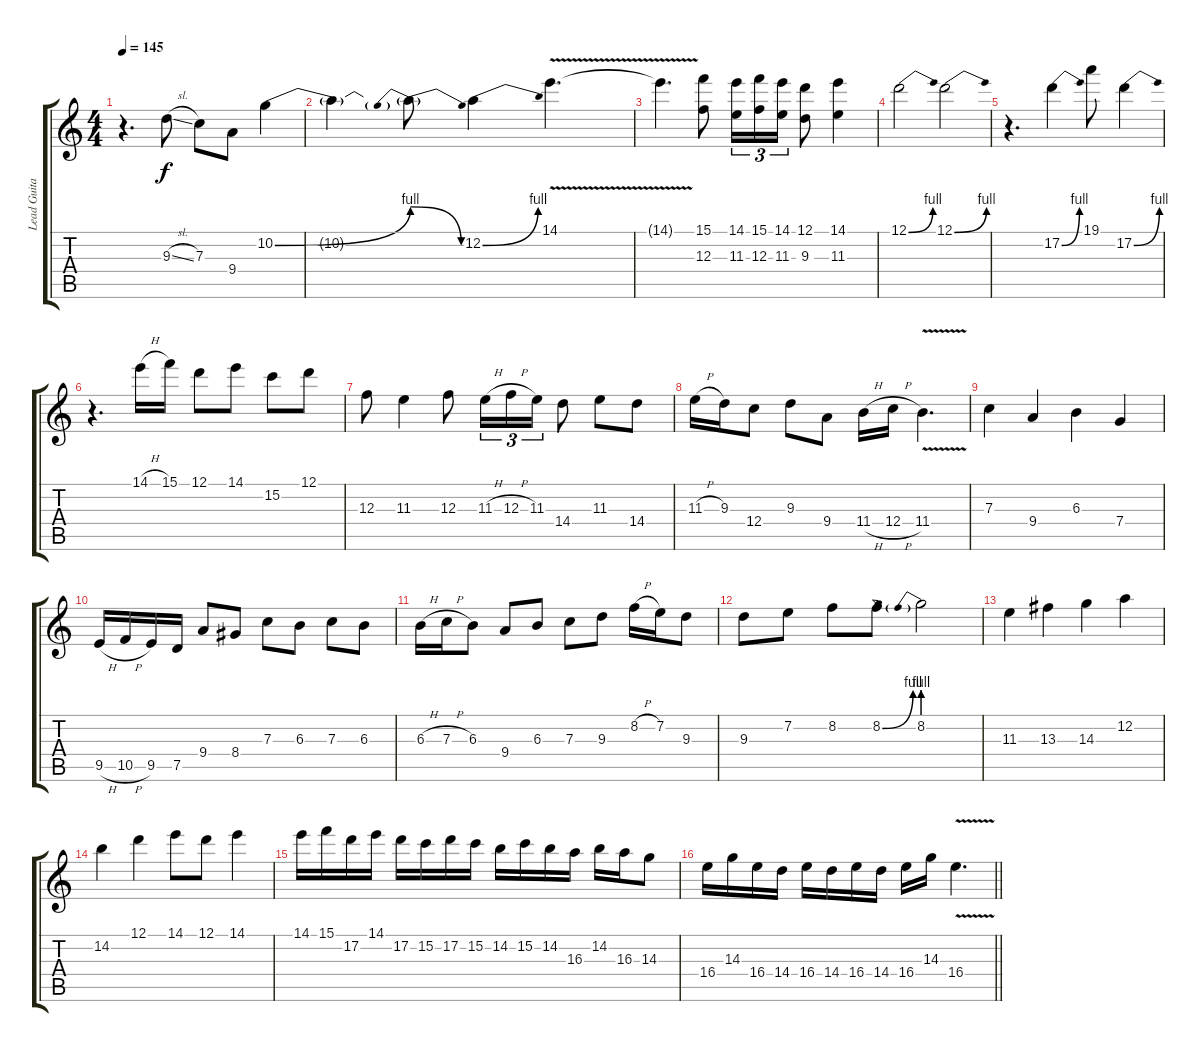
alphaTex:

\track ("Lead Guitar" "Lead Guita") {instrument distortionguitar}
\staff {score tabs}
\tuning (D4 A3 F3 C3 G2 D2) {hide}
\ts (4 4)
\tempo 145
\clef g2
\ks c
r.4{d dy f} 9.3{sl}.8 7.3.8 9.4.8 10.2{be (bend 0 0 60 4)}.4 |
10.2{t}.4 10.2{be (prebendrelease 0 4 60 0) t}.8 12.2{be (bend 0 0 60 4)}.4 14.1{v}.4{d} |
14.1{t}.4{d} (15.1 12.3).8 (14.1 11.3).16{tu (3 2)} (15.1 12.3).16{tu (3 2)} (14.1 11.3).16{tu (3 2)} (12.1 9.3).8 (14.1 11.3).4 |
12.1{be (bend 0 0 60 4)}.2 12.1{be (bend 0 0 60 4)}.2 |
r.4{d} 17.2{be (bend 0 0 60 4)}.4 19.1.8 17.2{be (bend 0 0 60 4)}.4 |
r.4{d} 14.1{h}.16 15.1.16 12.1.8 14.1.8 15.2.8 12.1.8 |
12.3.8 11.3.4 12.3.8 11.3{h}.16{tu (3 2)} 12.3{h}.16{tu (3 2)} 11.3.16{tu (3 2)} 14.4.8 11.3.8 14.4.8 |
11.3{h}.16 9.3.16 12.4.8 9.3.8 9.4.8 11.4{h}.16 12.4{h}.16 11.4{v}.4{d} |
7.3.4 9.4.4 6.3.4 7.4.4 |
9.5{h}.16 10.5{h}.16 9.5.16 7.5.16 9.4.8 8.4.8 7.3.8 6.3.8 7.3.8 6.3.8 |
6.3{h}.16 7.3{h}.16 6.3.8 9.4.8 6.3.8 7.3.8 9.3.8 8.2{h}.16 7.2.16 9.3.8 |
9.3.8 7.2.8 8.2.8 8.2{be (bend 0 0 60 4)}.8 8.2{be (prebend 0 4 60 4)}.2 |
11.3.4 13.3.4 14.3.4 12.2.4 |
14.2.4 12.1.4 14.1.8 12.1.8 14.1.4 |
14.1.16 15.1.16 17.2.16 14.1.16 17.2.16 15.2.16 17.2.16 15.2.16 14.2.16 15.2.16 14.2.16 16.3.16 14.2.16 16.3.16 14.3.8 |
\barLineRight lightlight
16.4.16 14.3.16 16.4.16 14.4.16 16.4.16 14.4.16 16.4.16 14.4.16 16.4.16 14.3.16 16.4{v}.4{d}
